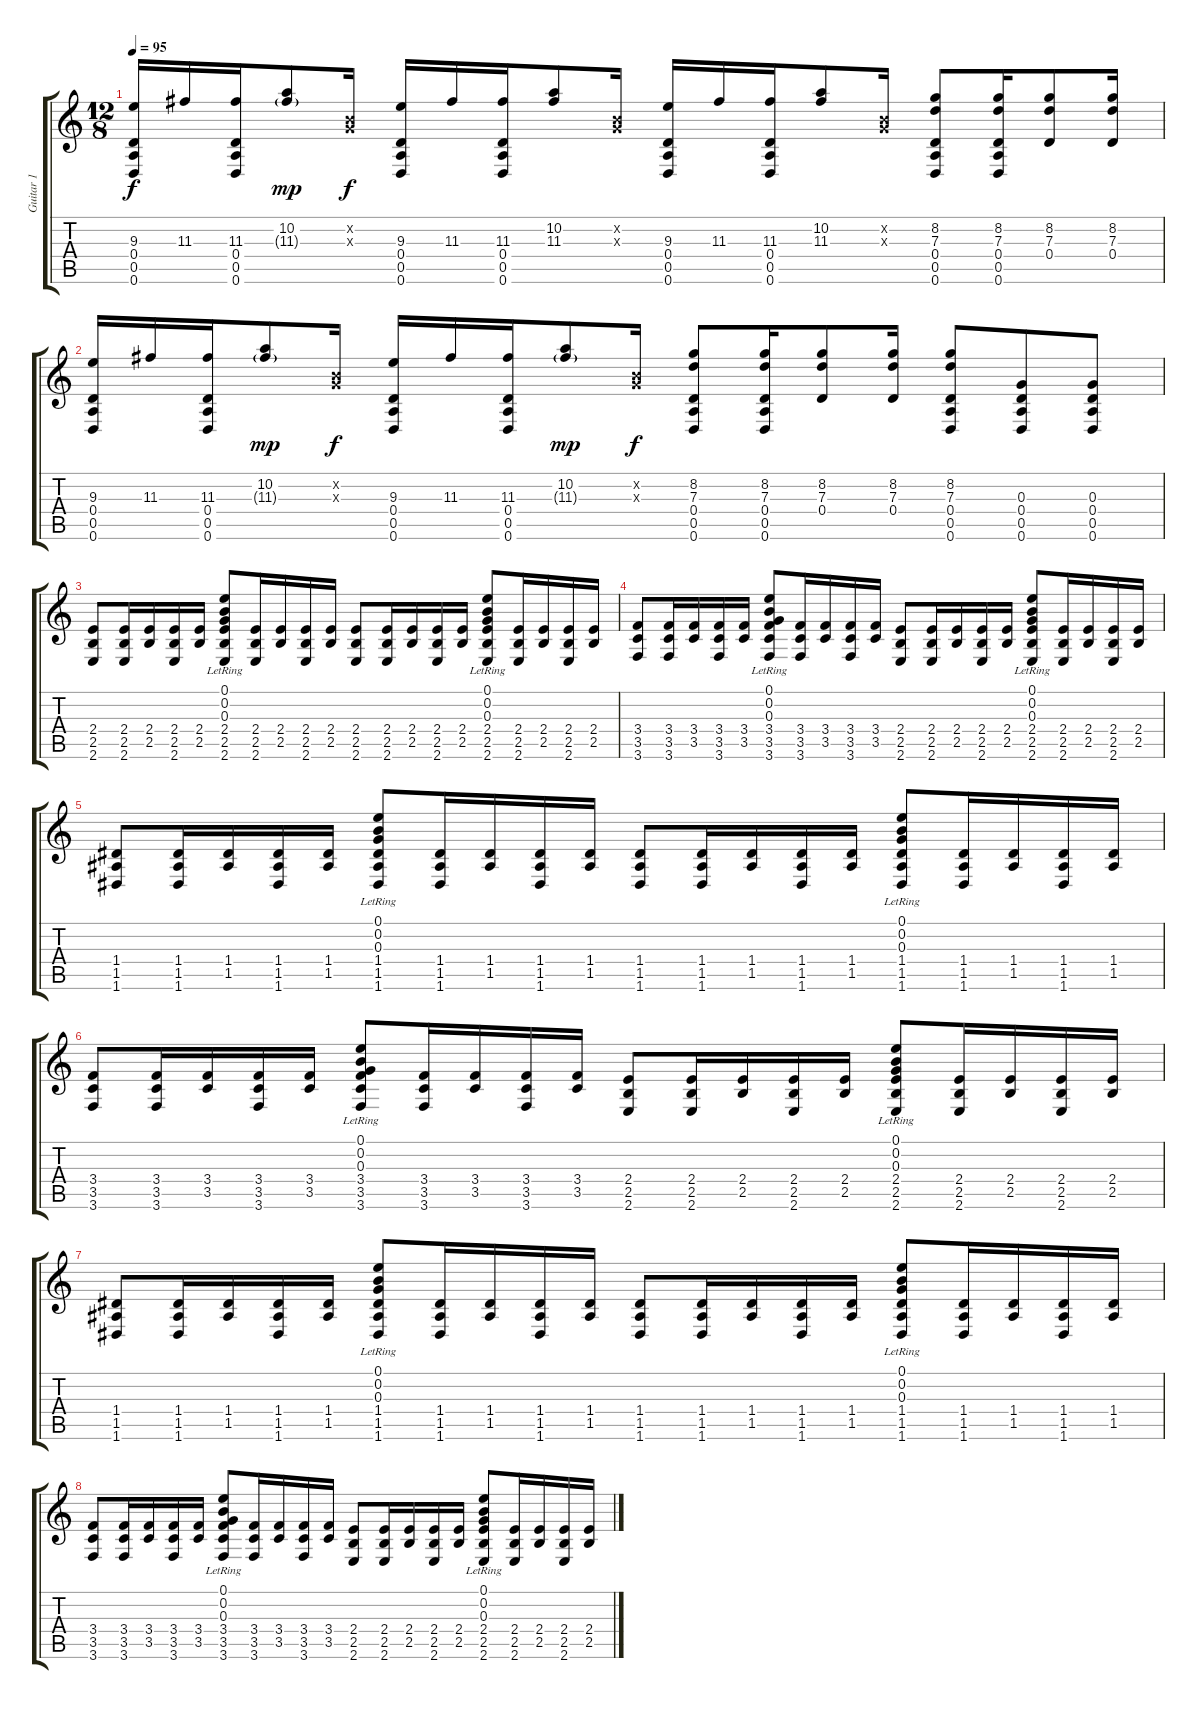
\track ("Guitar 1" "Guitar 1") {instrument electricguitarjazz}
\staff {score tabs}
\tuning (E4 B3 G3 D3 A2 D2) {hide}
\ts (12 8)
\tempo 95
\clef g2
\ks c
(9.3 0.4 0.5 0.6).16{dy f} 11.3.16 (11.3 0.4 0.5 0.6).16 (10.2 11.3{g}).8{dy mp} (0.2{x} 0.3{x}).16{dy f} (9.3 0.4 0.5 0.6).16 11.3.16 (11.3 0.4 0.5 0.6).16 (10.2 11.3).8 (0.2{x} 0.3{x}).16 (9.3 0.4 0.5 0.6).16 11.3.16 (11.3 0.4 0.5 0.6).16 (10.2 11.3).8 (0.2{x} 0.3{x}).16 (8.2 7.3 0.4 0.5 0.6).8 (8.2 7.3 0.4 0.5 0.6).16 (8.2 7.3 0.4).8 (8.2 7.3 0.4).16 |
(9.3 0.4 0.5 0.6).16 11.3.16 (11.3 0.4 0.5 0.6).16 (10.2 11.3{g}).8{dy mp} (0.2{x} 0.3{x}).16{dy f} (9.3 0.4 0.5 0.6).16 11.3.16 (11.3 0.4 0.5 0.6).16 (10.2 11.3{g}).8{dy mp} (0.2{x} 0.3{x}).16{dy f} (8.2 7.3 0.4 0.5 0.6).8 (8.2 7.3 0.4 0.5 0.6).16 (8.2 7.3 0.4).8 (8.2 7.3 0.4).16 (8.2 7.3 0.4 0.5 0.6).8 (0.3 0.4 0.5 0.6).8 (0.3 0.4 0.5 0.6).8 |
(2.4 2.5 2.6).8 (2.4 2.5 2.6).16 (2.4 2.5).16 (2.4 2.5 2.6).16 (2.4 2.5).16 (0.1{lr} 0.2{lr} 0.3{lr} 2.4 2.5 2.6).8 (2.4 2.5 2.6).16 (2.4 2.5).16 (2.4 2.5 2.6).16 (2.4 2.5).16 (2.4 2.5 2.6).8 (2.4 2.5 2.6).16 (2.4 2.5).16 (2.4 2.5 2.6).16 (2.4 2.5).16 (0.1{lr} 0.2{lr} 0.3{lr} 2.4 2.5 2.6).8 (2.4 2.5 2.6).16 (2.4 2.5).16 (2.4 2.5 2.6).16 (2.4 2.5).16 |
(3.4 3.5 3.6).8 (3.4 3.5 3.6).16 (3.4 3.5).16 (3.4 3.5 3.6).16 (3.4 3.5).16 (0.1{lr} 0.2{lr} 0.3{lr} 3.4 3.5 3.6).8 (3.4 3.5 3.6).16 (3.4 3.5).16 (3.4 3.5 3.6).16 (3.4 3.5).16 (2.4 2.5 2.6).8 (2.4 2.5 2.6).16 (2.4 2.5).16 (2.4 2.5 2.6).16 (2.4 2.5).16 (0.1{lr} 0.2{lr} 0.3{lr} 2.4 2.5 2.6).8 (2.4 2.5 2.6).16 (2.4 2.5).16 (2.4 2.5 2.6).16 (2.4 2.5).16 |
(1.4 1.5 1.6).8 (1.4 1.5 1.6).16 (1.4 1.5).16 (1.4 1.5 1.6).16 (1.4 1.5).16 (0.1{lr} 0.2{lr} 0.3{lr} 1.4 1.5 1.6).8 (1.4 1.5 1.6).16 (1.4 1.5).16 (1.4 1.5 1.6).16 (1.4 1.5).16 (1.4 1.5 1.6).8 (1.4 1.5 1.6).16 (1.4 1.5).16 (1.4 1.5 1.6).16 (1.4 1.5).16 (0.1{lr} 0.2{lr} 0.3{lr} 1.4 1.5 1.6).8 (1.4 1.5 1.6).16 (1.4 1.5).16 (1.4 1.5 1.6).16 (1.4 1.5).16 |
(3.4 3.5 3.6).8 (3.4 3.5 3.6).16 (3.4 3.5).16 (3.4 3.5 3.6).16 (3.4 3.5).16 (0.1{lr} 0.2{lr} 0.3{lr} 3.4 3.5 3.6).8 (3.4 3.5 3.6).16 (3.4 3.5).16 (3.4 3.5 3.6).16 (3.4 3.5).16 (2.4 2.5 2.6).8 (2.4 2.5 2.6).16 (2.4 2.5).16 (2.4 2.5 2.6).16 (2.4 2.5).16 (0.1{lr} 0.2{lr} 0.3{lr} 2.4 2.5 2.6).8 (2.4 2.5 2.6).16 (2.4 2.5).16 (2.4 2.5 2.6).16 (2.4 2.5).16 |
(1.4 1.5 1.6).8 (1.4 1.5 1.6).16 (1.4 1.5).16 (1.4 1.5 1.6).16 (1.4 1.5).16 (0.1{lr} 0.2{lr} 0.3{lr} 1.4 1.5 1.6).8 (1.4 1.5 1.6).16 (1.4 1.5).16 (1.4 1.5 1.6).16 (1.4 1.5).16 (1.4 1.5 1.6).8 (1.4 1.5 1.6).16 (1.4 1.5).16 (1.4 1.5 1.6).16 (1.4 1.5).16 (0.1{lr} 0.2{lr} 0.3{lr} 1.4 1.5 1.6).8 (1.4 1.5 1.6).16 (1.4 1.5).16 (1.4 1.5 1.6).16 (1.4 1.5).16 |
(3.4 3.5 3.6).8{volume 10} (3.4 3.5 3.6).16 (3.4 3.5).16 (3.4 3.5 3.6).16 (3.4 3.5).16 (0.1{lr} 0.2{lr} 0.3{lr} 3.4 3.5 3.6).8 (3.4 3.5 3.6).16 (3.4 3.5).16 (3.4 3.5 3.6).16 (3.4 3.5).16 (2.4 2.5 2.6).8 (2.4 2.5 2.6).16 (2.4 2.5).16 (2.4 2.5 2.6).16 (2.4 2.5).16 (0.1{lr} 0.2{lr} 0.3{lr} 2.4 2.5 2.6).8 (2.4 2.5 2.6).16 (2.4 2.5).16 (2.4 2.5 2.6).16 (2.4 2.5).16
